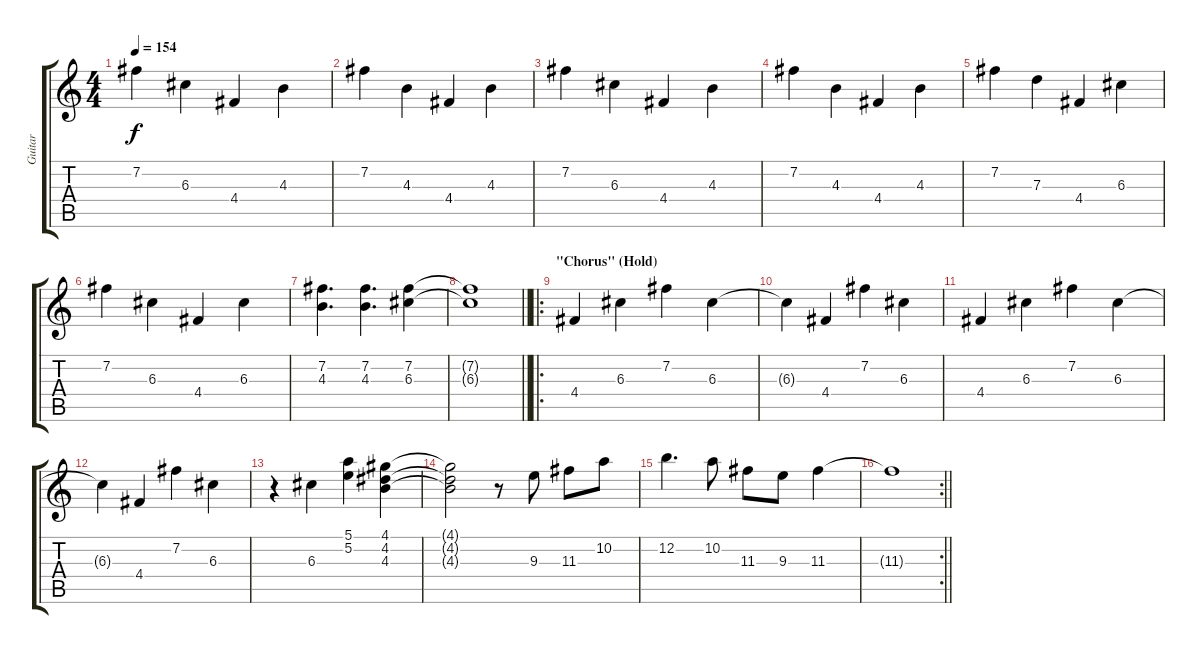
\track ("Guitar" "Guitar") {instrument electricguitarjazz}
\staff {score tabs}
\tuning (E4 B3 G3 D3 A2 E2) {hide}
\ts (4 4)
\tempo 154
\clef g2
\ks c
7.2.4{dy f} 6.3.4 4.4.4 4.3.4 |
7.2.4 4.3.4 4.4.4 4.3.4 |
7.2.4 6.3.4 4.4.4 4.3.4 |
7.2.4 4.3.4 4.4.4 4.3.4 |
7.2.4 7.3.4 4.4.4 6.3.4 |
7.2.4 6.3.4 4.4.4 6.3.4 |
(7.2 4.3).4{d} (7.2 4.3).4{d} (7.2 6.3).4 |
\barLineRight lightlight
(7.2{t} 6.3{t}).1 |
\ro
\section ("" "\"Chorus\" (Hold)")
4.4.4{instrument electricguitarjazz} 6.3.4 7.2.4 6.3.4 |
6.3{t}.4 4.4.4 7.2.4 6.3.4 |
4.4.4 6.3.4 7.2.4 6.3.4 |
6.3{t}.4 4.4.4 7.2.4 6.3.4 |
r.4 6.3.4 (5.1 5.2).4 (4.1 4.2 4.3).4 |
(4.1{t} 4.2{t} 4.3{t}).2 r.8 9.3.8{instrument distortionguitar} 11.3.8 10.2.8 |
12.2.4{d} 10.2.8 11.3.8 9.3.8 11.3.4 |
\rc 2
\barLineRight lightlight
11.3{t}.1
